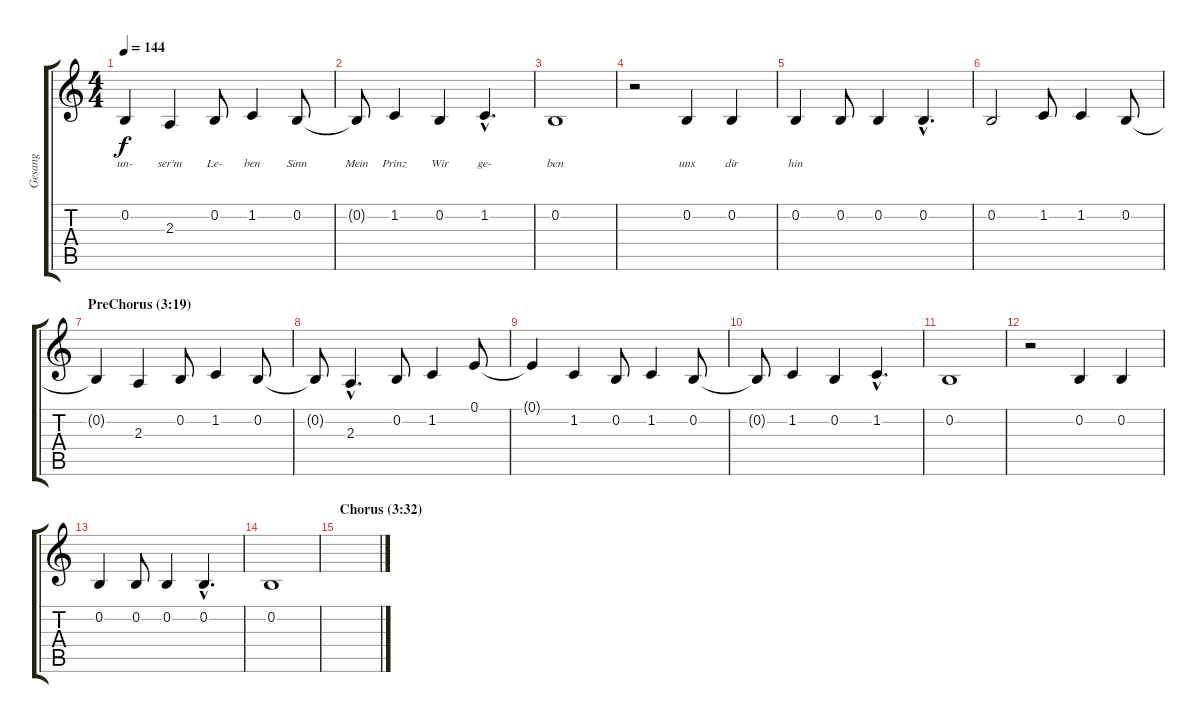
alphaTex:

\track ("Gesang" "Gesang") {instrument sopranosax}
\staff {score tabs}
\tuning (E4 B3 G3 D3 A2 E2) {hide}
\ts (4 4)
\tempo 144
\clef g2
\ks c
0.2{t}.4{lyrics (0 "un-") lyrics (1 "") lyrics (2 "") lyrics (3 "") lyrics (4 "") dy f} 2.3.4{lyrics (0 "ser'm") lyrics (1 "") lyrics (2 "") lyrics (3 "") lyrics (4 "")} 0.2.8{lyrics (0 "Le-") lyrics (1 "") lyrics (2 "") lyrics (3 "") lyrics (4 "")} 1.2.4{lyrics (0 "ben") lyrics (1 "") lyrics (2 "") lyrics (3 "") lyrics (4 "")} 0.2.8{lyrics (0 "Sinn") lyrics (1 "") lyrics (2 "") lyrics (3 "") lyrics (4 "")} |
0.2{t}.8{lyrics (0 "Mein") lyrics (1 "") lyrics (2 "") lyrics (3 "") lyrics (4 "")} 1.2.4{lyrics (0 "Prinz") lyrics (1 "") lyrics (2 "") lyrics (3 "") lyrics (4 "")} 0.2.4{lyrics (0 "Wir") lyrics (1 "") lyrics (2 "") lyrics (3 "") lyrics (4 "")} 1.2{hac}.4{d lyrics (0 "ge-") lyrics (1 "") lyrics (2 "") lyrics (3 "") lyrics (4 "")} |
0.2.1{lyrics (0 "ben") lyrics (1 "") lyrics (2 "") lyrics (3 "") lyrics (4 "")} |
r.2 0.2.4{lyrics (0 "uns") lyrics (1 "") lyrics (2 "") lyrics (3 "") lyrics (4 "")} 0.2.4{lyrics (0 "dir") lyrics (1 "") lyrics (2 "") lyrics (3 "") lyrics (4 "")} |
0.2.4{lyrics (0 "hin") lyrics (1 "") lyrics (2 "") lyrics (3 "") lyrics (4 "")} 0.2.8 0.2.4 0.2{hac}.4{d} |
0.2.2 1.2.8 1.2.4 0.2.8 |
\section ("" "PreChorus (3:19)")
0.2{t}.4 2.3.4 0.2.8 1.2.4 0.2.8 |
0.2{t}.8 2.3{hac}.4{d} 0.2.8 1.2.4 0.1.8 |
0.1{t}.4 1.2.4 0.2.8 1.2.4 0.2.8 |
0.2{t}.8 1.2.4 0.2.4 1.2{hac}.4{d} |
0.2.1 |
r.2 0.2.4 0.2.4 |
0.2.4 0.2.8 0.2.4 0.2{hac}.4{d} |
0.2.1 |
\section ("" "Chorus (3:32)")
